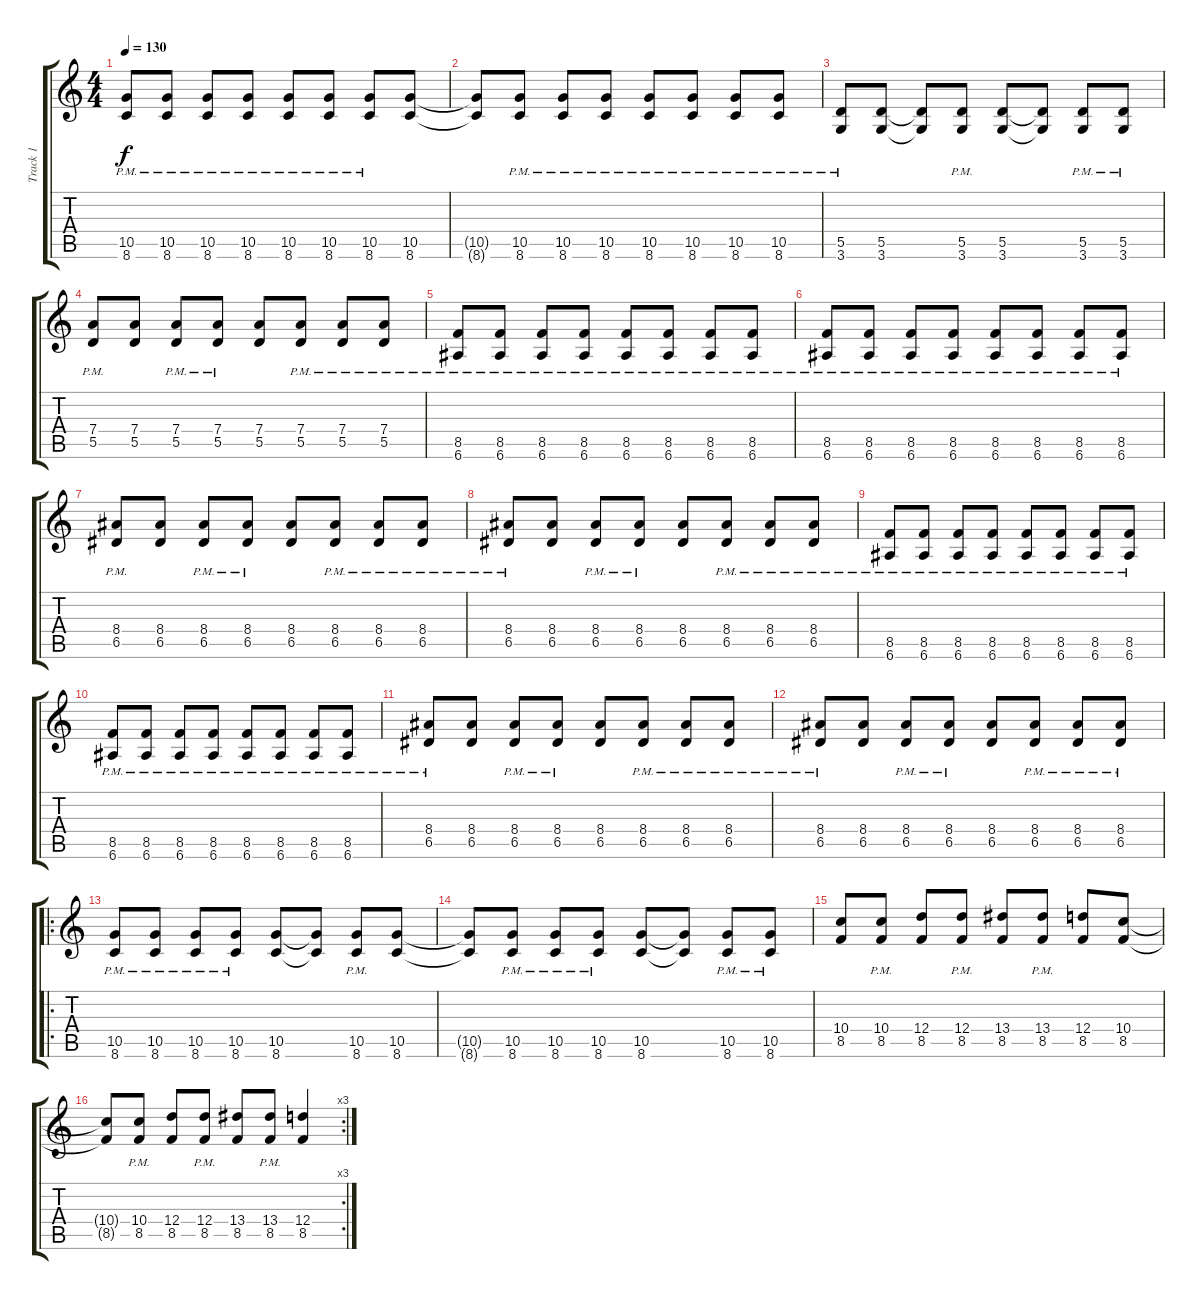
\track ("Track 1" "Track 1") {instrument distortionguitar}
\staff {score tabs}
\tuning (E4 B3 G3 D3 A2 E2) {hide}
\ts (4 4)
\tempo 130
\clef g2
\ks c
(10.5{pm} 8.6{pm}).8{dy f} (10.5{pm} 8.6{pm}).8 (10.5{pm} 8.6{pm}).8 (10.5{pm} 8.6{pm}).8 (10.5{pm} 8.6{pm}).8 (10.5{pm} 8.6{pm}).8 (10.5{pm} 8.6{pm}).8 (10.5 8.6).8 |
(10.5{t} 8.6{t}).8 (10.5{pm} 8.6{pm}).8 (10.5{pm} 8.6{pm}).8 (10.5{pm} 8.6{pm}).8 (10.5{pm} 8.6{pm}).8 (10.5{pm} 8.6{pm}).8 (10.5{pm} 8.6{pm}).8 (10.5{pm} 8.6{pm}).8 |
(5.5{pm} 3.6{pm}).8 (5.5 3.6).8 (5.5{t} 3.6{t}).8 (5.5{pm} 3.6{pm}).8 (5.5 3.6).8 (5.5{t} 3.6{t}).8 (5.5{pm} 3.6{pm}).8 (5.5{pm} 3.6{pm}).8 |
(7.4{pm} 5.5{pm}).8 (7.4 5.5).8 (7.4{pm} 5.5{pm}).8 (7.4{pm} 5.5{pm}).8 (7.4 5.5).8 (7.4{pm} 5.5{pm}).8 (7.4{pm} 5.5{pm}).8 (7.4{pm} 5.5{pm}).8 |
(8.5{pm} 6.6{pm}).8 (8.5{pm} 6.6{pm}).8 (8.5{pm} 6.6{pm}).8 (8.5{pm} 6.6{pm}).8 (8.5{pm} 6.6{pm}).8 (8.5{pm} 6.6{pm}).8 (8.5{pm} 6.6{pm}).8 (8.5{pm} 6.6{pm}).8 |
(8.5{pm} 6.6{pm}).8 (8.5{pm} 6.6{pm}).8 (8.5{pm} 6.6{pm}).8 (8.5{pm} 6.6{pm}).8 (8.5{pm} 6.6{pm}).8 (8.5{pm} 6.6{pm}).8 (8.5{pm} 6.6{pm}).8 (8.5{pm} 6.6{pm}).8 |
(8.4{pm} 6.5{pm}).8 (8.4 6.5).8 (8.4{pm} 6.5{pm}).8 (8.4{pm} 6.5{pm}).8 (8.4 6.5).8 (8.4{pm} 6.5{pm}).8 (8.4{pm} 6.5{pm}).8 (8.4{pm} 6.5{pm}).8 |
(8.4{pm} 6.5{pm}).8 (8.4 6.5).8 (8.4{pm} 6.5{pm}).8 (8.4{pm} 6.5{pm}).8 (8.4 6.5).8 (8.4{pm} 6.5{pm}).8 (8.4{pm} 6.5{pm}).8 (8.4{pm} 6.5{pm}).8 |
(8.5{pm} 6.6{pm}).8 (8.5{pm} 6.6{pm}).8 (8.5{pm} 6.6{pm}).8 (8.5{pm} 6.6{pm}).8 (8.5{pm} 6.6{pm}).8 (8.5{pm} 6.6{pm}).8 (8.5{pm} 6.6{pm}).8 (8.5{pm} 6.6{pm}).8 |
(8.5{pm} 6.6{pm}).8 (8.5{pm} 6.6{pm}).8 (8.5{pm} 6.6{pm}).8 (8.5{pm} 6.6{pm}).8 (8.5{pm} 6.6{pm}).8 (8.5{pm} 6.6{pm}).8 (8.5{pm} 6.6{pm}).8 (8.5{pm} 6.6{pm}).8 |
(8.4{pm} 6.5{pm}).8 (8.4 6.5).8 (8.4{pm} 6.5{pm}).8 (8.4{pm} 6.5{pm}).8 (8.4 6.5).8 (8.4{pm} 6.5{pm}).8 (8.4{pm} 6.5{pm}).8 (8.4{pm} 6.5{pm}).8 |
(8.4{pm} 6.5{pm}).8 (8.4 6.5).8 (8.4{pm} 6.5{pm}).8 (8.4{pm} 6.5{pm}).8 (8.4 6.5).8 (8.4{pm} 6.5{pm}).8 (8.4{pm} 6.5{pm}).8 (8.4{pm} 6.5{pm}).8 |
\ro
(10.5{pm} 8.6{pm}).8 (10.5{pm} 8.6{pm}).8 (10.5{pm} 8.6{pm}).8 (10.5{pm} 8.6{pm}).8 (10.5 8.6).8 (10.5{t} 8.6{t}).8 (10.5{pm} 8.6{pm}).8 (10.5 8.6).8 |
(10.5{t} 8.6{t}).8 (10.5{pm} 8.6{pm}).8 (10.5{pm} 8.6{pm}).8 (10.5{pm} 8.6{pm}).8 (10.5 8.6).8 (10.5{t} 8.6{t}).8 (10.5{pm} 8.6{pm}).8 (10.5{pm} 8.6{pm}).8 |
(10.4 8.5).8 (10.4{pm} 8.5{pm}).8 (12.4 8.5).8 (12.4{pm} 8.5{pm}).8 (13.4 8.5).8 (13.4{pm} 8.5{pm}).8 (12.4 8.5).8 (10.4 8.5).8 |
\rc 3
(10.4{t} 8.5{t}).8 (10.4{pm} 8.5{pm}).8 (12.4 8.5).8 (12.4{pm} 8.5{pm}).8 (13.4 8.5).8 (13.4{pm} 8.5{pm}).8 (12.4 8.5).4
